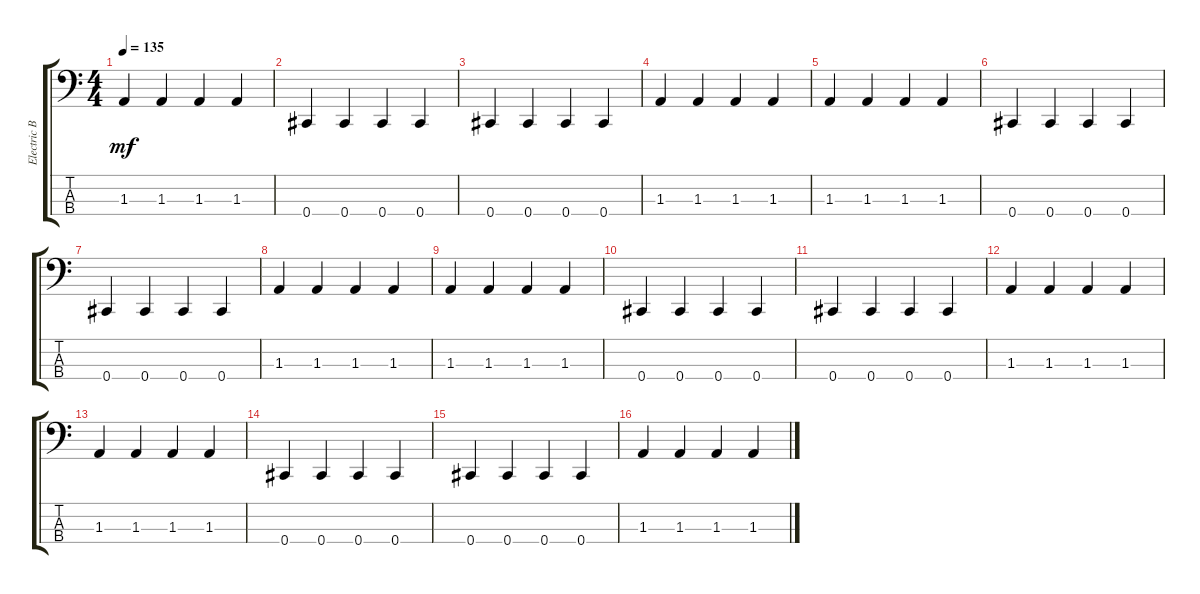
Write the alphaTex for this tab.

\track ("Electric Bass" "Electric B") {instrument electricbassfinger}
\staff {score tabs}
\tuning (Gb2 Db2 Ab1 Db1) {hide}
\ts (4 4)
\tempo 135
\clef f4
\ks c
1.3.4{dy mf} 1.3.4 1.3.4 1.3.4 |
0.4.4 0.4.4 0.4.4 0.4.4 |
0.4.4 0.4.4 0.4.4 0.4.4 |
1.3.4 1.3.4 1.3.4 1.3.4 |
1.3.4 1.3.4 1.3.4 1.3.4 |
0.4.4 0.4.4 0.4.4 0.4.4 |
0.4.4 0.4.4 0.4.4 0.4.4 |
1.3.4 1.3.4 1.3.4 1.3.4 |
1.3.4 1.3.4 1.3.4 1.3.4 |
0.4.4 0.4.4 0.4.4 0.4.4 |
0.4.4 0.4.4 0.4.4 0.4.4 |
1.3.4 1.3.4 1.3.4 1.3.4 |
1.3.4 1.3.4 1.3.4 1.3.4 |
0.4.4 0.4.4 0.4.4 0.4.4 |
0.4.4 0.4.4 0.4.4 0.4.4 |
1.3.4 1.3.4 1.3.4 1.3.4
